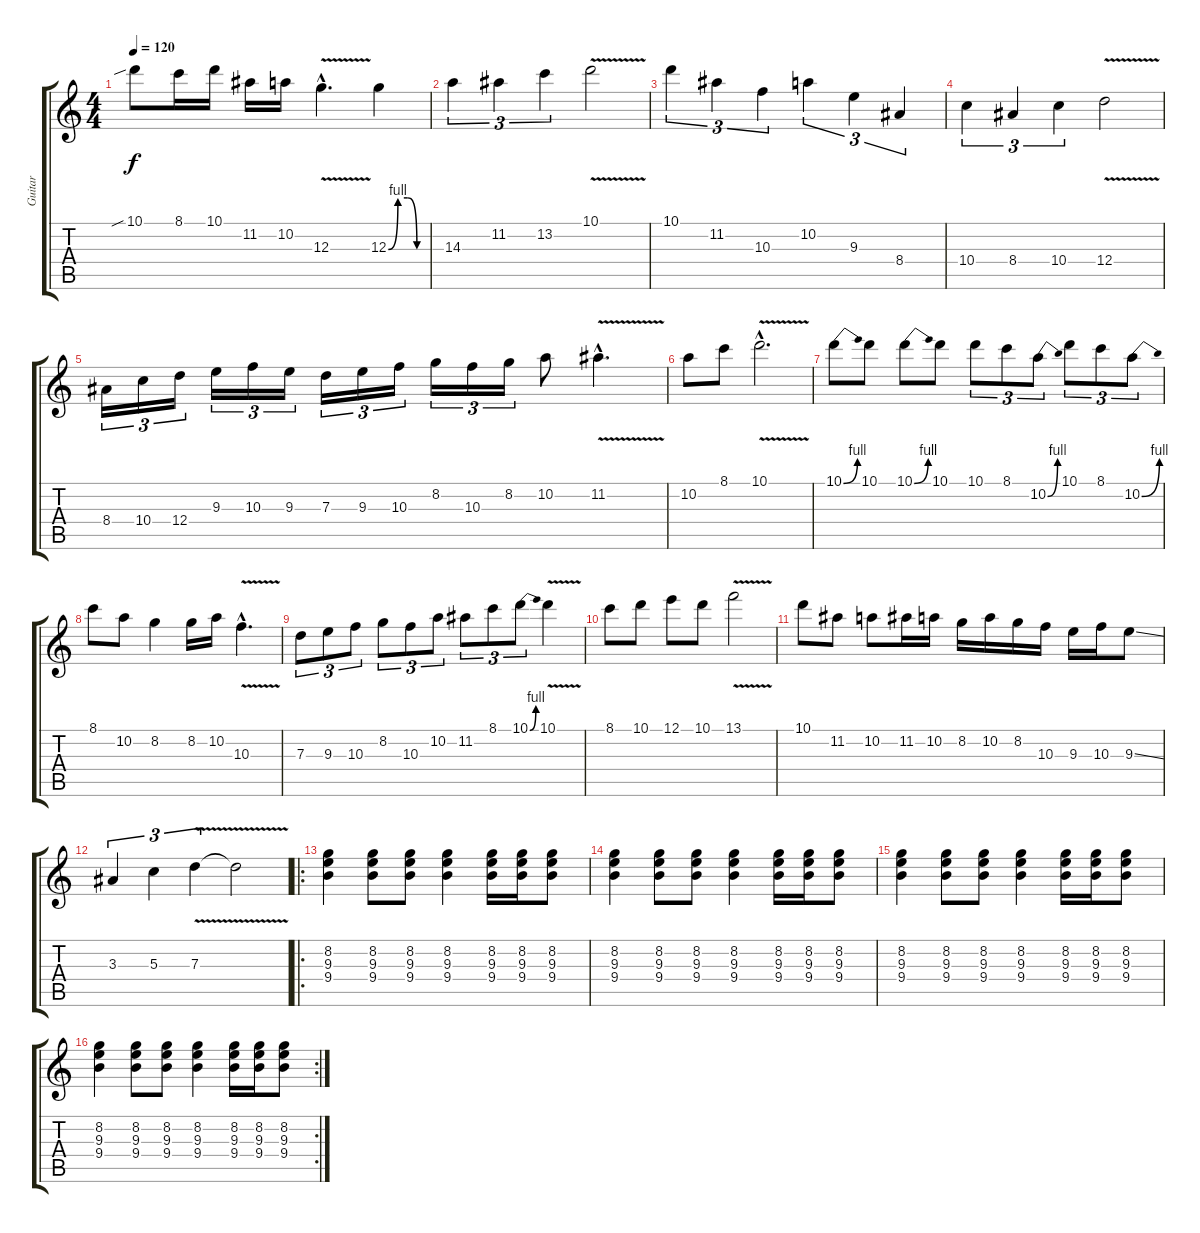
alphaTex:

\track ("Guitar" "Guitar") {instrument electricguitarclean}
\staff {score tabs}
\tuning (E4 B3 G3 D3 A2 E2) {hide}
\ts (4 4)
\tempo 120
\clef g2
\ks c
10.1{sib}.8{dy f} 8.1.16 10.1.16 11.2.16 10.2.16 12.3{v hac}.4{d} 12.3{be (custom 0 0 15 4 30 4 45 0 60 0)}.4 |
14.3.4{tu (3 2)} 11.2.4{tu (3 2)} 13.2.4{tu (3 2)} 10.1{v}.2 |
10.1.4{tu (3 2)} 11.2.4{tu (3 2)} 10.3.4{tu (3 2)} 10.2.4{tu (3 2)} 9.3.4{tu (3 2)} 8.4.4{tu (3 2)} |
10.4.4{tu (3 2)} 8.4.4{tu (3 2)} 10.4.4{tu (3 2)} 12.4{v}.2 |
8.4.16{tu (3 2)} 10.4.16{tu (3 2)} 12.4.16{tu (3 2)} 9.3.16{tu (3 2)} 10.3.16{tu (3 2)} 9.3.16{tu (3 2)} 7.3.16{tu (3 2)} 9.3.16{tu (3 2)} 10.3.16{tu (3 2)} 8.2.16{tu (3 2)} 10.3.16{tu (3 2)} 8.2.16{tu (3 2)} 10.2.8 11.2{v hac}.4{d} |
10.2.8 8.1.8 10.1{v hac}.2{d} |
10.1{be (bend 0 0 60 4)}.8 10.1.8 10.1{be (bend 0 0 60 4)}.8 10.1.8 10.1.8{tu (3 2)} 8.1.8{tu (3 2)} 10.2{be (bend 0 0 60 4)}.8{tu (3 2)} 10.1.8{tu (3 2)} 8.1.8{tu (3 2)} 10.2{be (bend 0 0 60 4)}.8{tu (3 2)} |
8.1.8 10.2.8 8.2.4 8.2.16 10.2.16 10.3{v hac}.4{d} |
7.3.8{tu (3 2)} 9.3.8{tu (3 2)} 10.3.8{tu (3 2)} 8.2.8{tu (3 2)} 10.3.8{tu (3 2)} 10.2.8{tu (3 2)} 11.2.8{tu (3 2)} 8.1.8{tu (3 2)} 10.1{be (bend 0 0 60 4)}.8{tu (3 2)} 10.1{v}.4 |
8.1.8 10.1.8 12.1.8 10.1.8 13.1{v}.2 |
10.1.8 11.2.8 10.2.8 11.2.16 10.2.16 8.2.16 10.2.16 8.2.16 10.3.16 9.3.16 10.3.16 9.3{ss}.8 |
3.3.4{tu (3 2)} 5.3.4{tu (3 2)} 7.3{v}.4{tu (3 2)} 7.3{t}.2 |
\ro
(8.2 9.3 9.4).4{instrument electricguitarclean} (8.2 9.3 9.4).8 (8.2 9.3 9.4).8 (8.2 9.3 9.4).4 (8.2 9.3 9.4).16 (8.2 9.3 9.4).16 (8.2 9.3 9.4).8 |
(8.2 9.3 9.4).4 (8.2 9.3 9.4).8 (8.2 9.3 9.4).8 (8.2 9.3 9.4).4 (8.2 9.3 9.4).16 (8.2 9.3 9.4).16 (8.2 9.3 9.4).8 |
(8.2 9.3 9.4).4 (8.2 9.3 9.4).8 (8.2 9.3 9.4).8 (8.2 9.3 9.4).4 (8.2 9.3 9.4).16 (8.2 9.3 9.4).16 (8.2 9.3 9.4).8 |
\rc 2
(8.2 9.3 9.4).4 (8.2 9.3 9.4).8 (8.2 9.3 9.4).8 (8.2 9.3 9.4).4 (8.2 9.3 9.4).16 (8.2 9.3 9.4).16 (8.2 9.3 9.4).8
